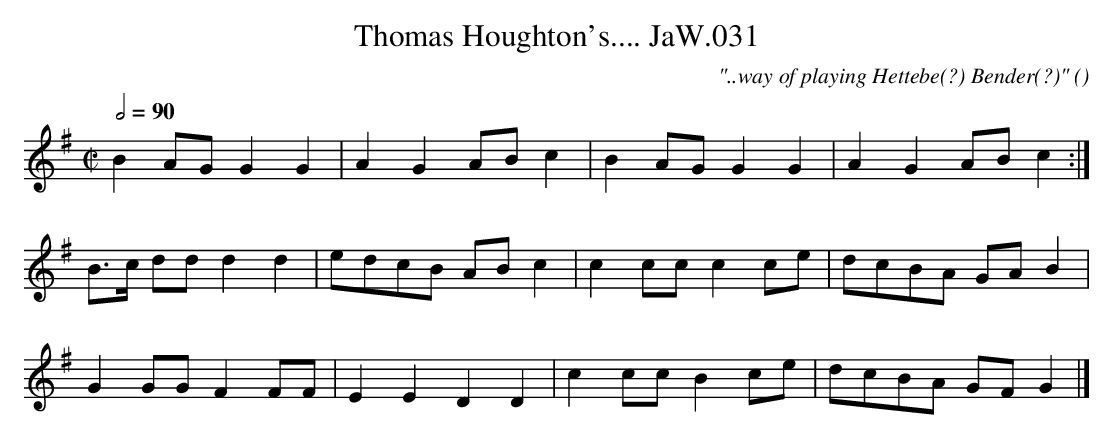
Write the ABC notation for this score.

X:1
T:Thomas Houghton's.... JaW.031
M:C|
L:1/8
Q:1/2=90
C:"..way of playing Hettebe(?) Bender(?)"
O:
K:G
B2AG G2G2|A2G2 ABc2|B2AG G2G2|A2G2 ABc2:|
B>c dd d2d2|edcB ABc2|c2cc c2ce|dcBA GAB2|
G2GG F2FF|E2E2D2D2|c2cc B2ce|dcBA GFG2|]
